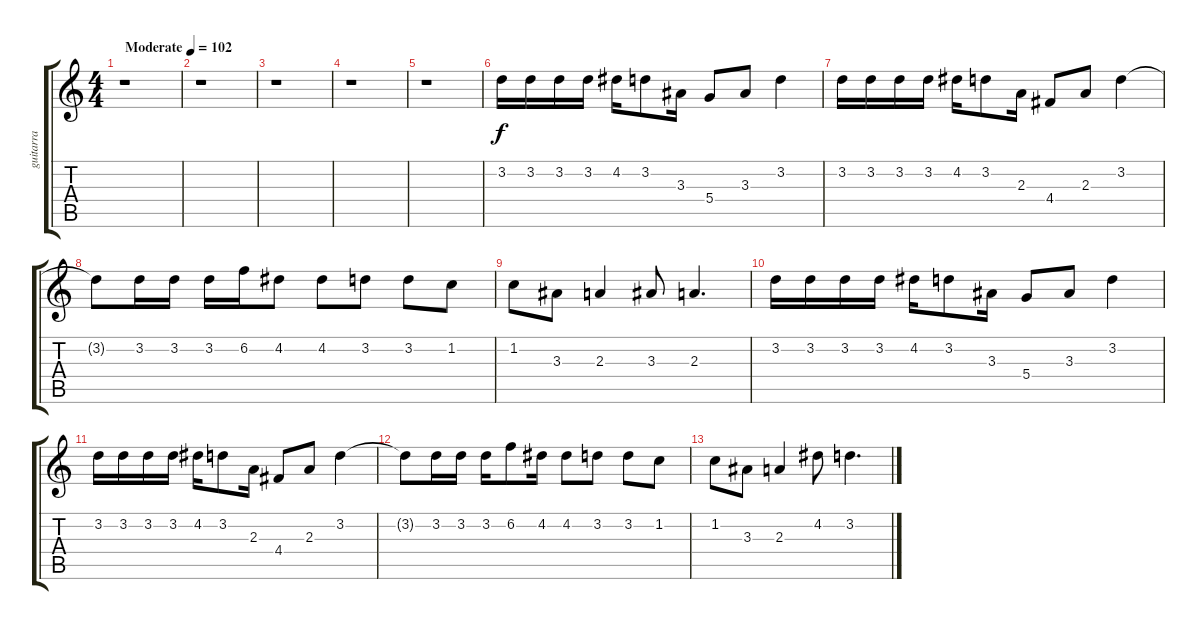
\track ("guitarra" "guitarra") {instrument electricguitarclean}
\staff {score tabs}
\tuning (E4 B3 G3 D3 A2 E2) {hide}
\ts (4 4)
\tempo (102 "Moderate")
\clef g2
\ks c
r.1{dy f instrument electricguitarclean} |
r.1 |
r.1 |
r.1 |
r.1 |
3.2.16 3.2.16 3.2.16 3.2.16 4.2.16 3.2.8 3.3.16 5.4.8 3.3.8 3.2.4 |
3.2.16 3.2.16 3.2.16 3.2.16 4.2.16 3.2.8 2.3.16 4.4.8 2.3.8 3.2.4 |
3.2{t}.8 3.2.16 3.2.16 3.2.16 6.2.16 4.2.8 4.2.8 3.2.8 3.2.8 1.2.8 |
1.2.8 3.3.8 2.3.4 3.3.8 2.3.4{d} |
3.2.16 3.2.16 3.2.16 3.2.16 4.2.16 3.2.8 3.3.16 5.4.8 3.3.8 3.2.4 |
3.2.16 3.2.16 3.2.16 3.2.16 4.2.16 3.2.8 2.3.16 4.4.8 2.3.8 3.2.4 |
3.2{t}.8 3.2.16 3.2.16 3.2.16 6.2.8 4.2.16 4.2.8 3.2.8 3.2.8 1.2.8 |
1.2.8 3.3.8 2.3.4 4.2.8 3.2.4{d}
